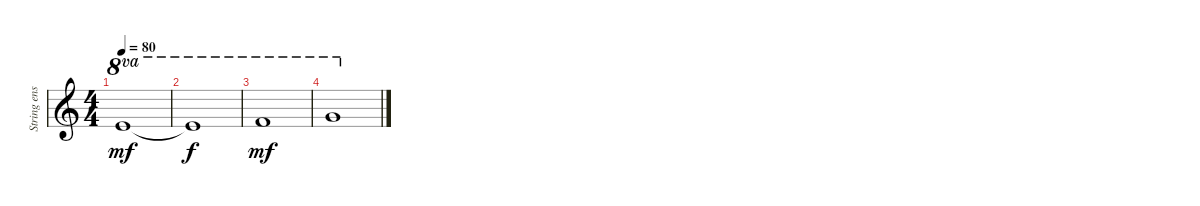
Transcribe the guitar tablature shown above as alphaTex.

\track ("String ensemble" "String ens") {instrument stringensemble2}
\staff {score}
\tuning (E4 B3 G3 D3 A2 E2) {hide}
\ts (4 4)
\tempo 80
\clef g2
\ks c
12.1.1{ot 8va dy mf} |
12.1{t}.1{ot 8va dy f} |
13.1.1{ot 8va dy mf} |
15.1.1{ot 8va}
